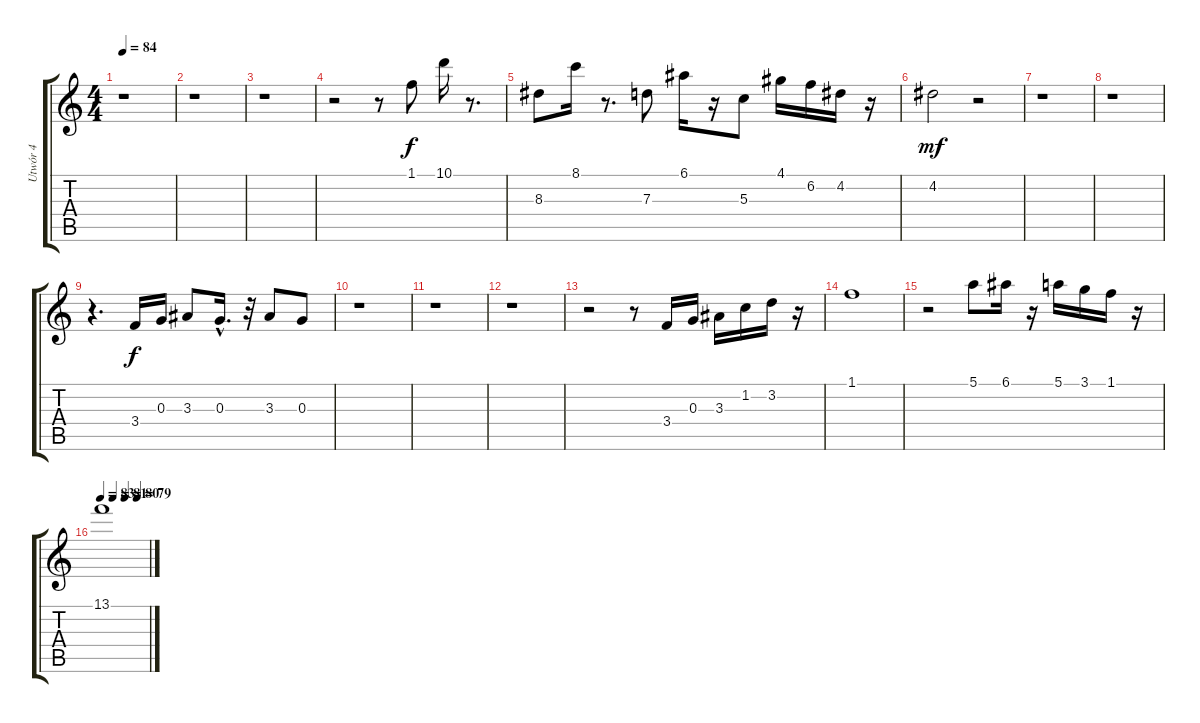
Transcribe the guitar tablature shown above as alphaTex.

\track ("Utwór 4" "Utwór 4") {instrument overdrivenguitar}
\staff {score tabs}
\tuning (E4 B3 G3 D3 A2 E2) {hide}
\ts (4 4)
\tempo 84
\clef g2
\ks c
r.1{dy f} |
r.1 |
r.1 |
r.2 r.8 1.1.8 10.1.16 r.8{d} |
8.3.8 8.1.16 r.8{d} 7.3.8 6.1.16 r.16 5.3.8 4.1.16 6.2.16 4.2.16 r.16 |
4.2.2{dy mf} r.2 |
r.1 |
r.1 |
r.4{d} 3.4.16{dy f} 0.3.16 3.3.8 0.3{hac}.16{d} r.32 3.3.8 0.3.8 |
r.1 |
r.1 |
r.1 |
r.2 r.8 3.4.16 0.3.16 3.3.16 1.2.16 3.2.16 r.16 |
1.1.1 |
r.2 5.1.8 6.1.16 r.16 5.1.16 3.1.16 1.1.16 r.16 |
\tempo 83
\tempo (81 0.2604166666666667)
\tempo (80 0.5104166666666666)
\tempo (79 0.7604166666666666)
13.1.1
